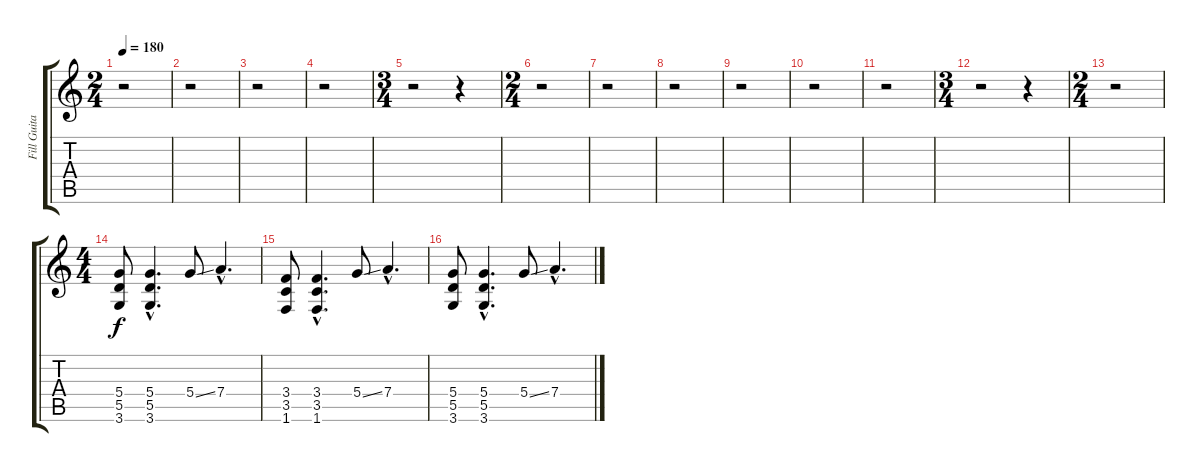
\track ("Fill Guitar" "Fill Guita") {instrument distortionguitar}
\staff {score tabs}
\tuning (E4 B3 G3 D3 A2 E2) {hide}
\ts (2 4)
\tempo 180
\clef g2
\ks c
r.2{dy f} |
r.2 |
r.2 |
r.2 |
\ts (3 4)
r.2 r.4 |
\ts (2 4)
r.2 |
r.2 |
r.2 |
r.2 |
r.2 |
r.2 |
\ts (3 4)
r.2 r.4 |
\ts (2 4)
r.2 |
\ts (4 4)
(5.4 5.5 3.6).8 (5.4{hac} 5.5{hac} 3.6{hac}).4{d} 5.4{ss}.8 7.4{hac}.4{d} |
(3.4 3.5 1.6).8 (3.4{hac} 3.5{hac} 1.6{hac}).4{d} 5.4{ss}.8 7.4{hac}.4{d} |
(5.4 5.5 3.6).8 (5.4{hac} 5.5{hac} 3.6{hac}).4{d} 5.4{ss}.8 7.4{hac}.4{d}
